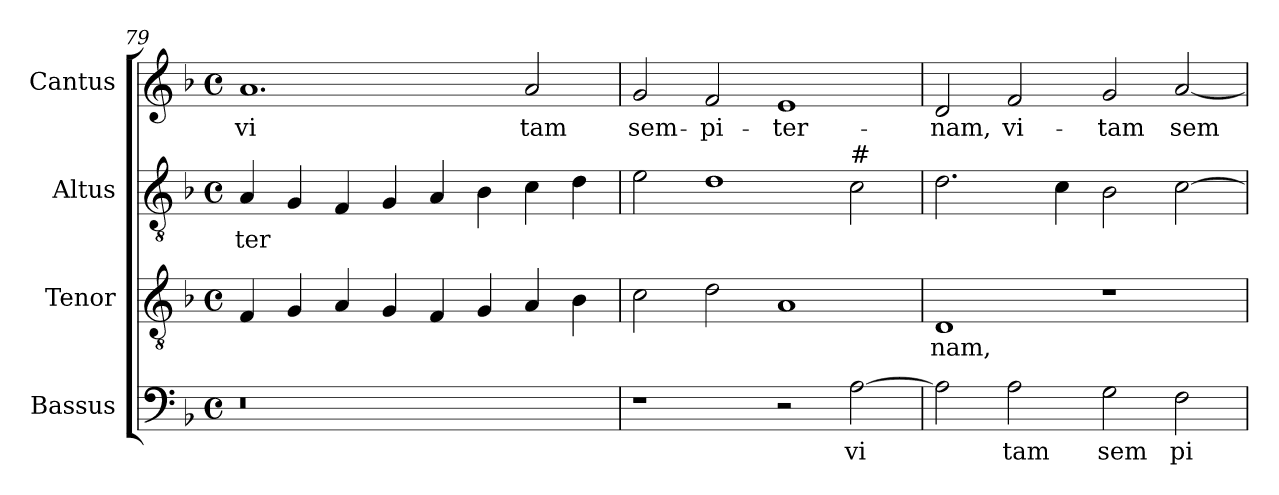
**kern	**text	**kern	**text	**kern	**text	**kern	**text
*part4	*part4	*part3	*part3	*part2	*part2	*part1	*part1
*staff4	*staff4	*staff3	*staff3	*staff2	*staff2	*staff1	*staff1
*I"Bassus	*	*I"Tenor	*	*I"Altus	*	*I"Cantus	*
*clefF4	*	*clefGv2	*	*clefGv2	*	*clefG2	*
*k[b-]	*	*k[b-]	*	*k[b-]	*	*k[b-]	*
*F:	*	*F:	*	*F:	*	*F:	*
*M4/4	*	*M4/4	*	*M4/4	*	*M4/4	*
*met(c)	*	*met(c)	*	*met(c)	*	*met(c)	*
=79	=79	=79	=79	=79	=79	=79	=79
!	!	!	!	!	!LO:LY:b	!	!LO:LY:b:cj
0r	.	4F/	.	4A/	ter	1.a	vi
.	.	4G/	.	4G/	.	.	.
.	.	4A/	.	4F/	.	.	.
.	.	4G/	.	4G/	.	.	.
.	.	4F/	.	4A/	.	.	.
.	.	4G/	.	4B-\	.	.	.
!	!	!	!	!	!	!	!LO:LY:b:cj
.	.	4A/	.	4c\	.	2a/	tam
.	.	4B-\	.	4d\	.	.	.
!!LO:PB:g=z
=80	=80	=80	=80	=80	=80	=80	=80
!	!	!	!	!	!	!	!LO:LY:b:cj
1r	.	2c\	.	2e\	.	2g/	sem-
!	!	!	!	!	!	!	!LO:LY:b:cj
.	.	2d\	.	1d	.	2f/	-pi-
!	!	!	!	!	!	!	!LO:LY:b:cj
2r	.	1A	.	.	.	1e	-ter-
!	!	!	!	!LO:TX:a:t=#	!	!	!
!	!LO:LY:b:cj	!	!	!	!	!	!
[>2A\	vi	.	.	2c\	.	.	.
=81	=81	=81	=81	=81	=81	=81	=81
!	!	!	!LO:LY:b:cj	!	!	!	!LO:LY:b:cj
2A\]	.	1D	-nam,	2.d\	.	2d/	-nam,
!	!LO:LY:b:cj	!	!	!	!	!	!LO:LY:b:cj
2A\	tam	.	.	.	.	2f/	vi-
.	.	.	.	4c\	.	.	.
!	!LO:LY:b:cj	!	!	!	!	!	!LO:LY:b:cj
2G\	sem	1r	.	2B-\	.	2g/	-tam
!	!LO:LY:b:cj	!	!	!	!	!	!LO:LY:b
2F\	pi	.	.	[>2c\	.	[<2a/	sem-
=	=	=	=	=	=	=	=
*-	*-	*-	*-	*-	*-	*-	*-
